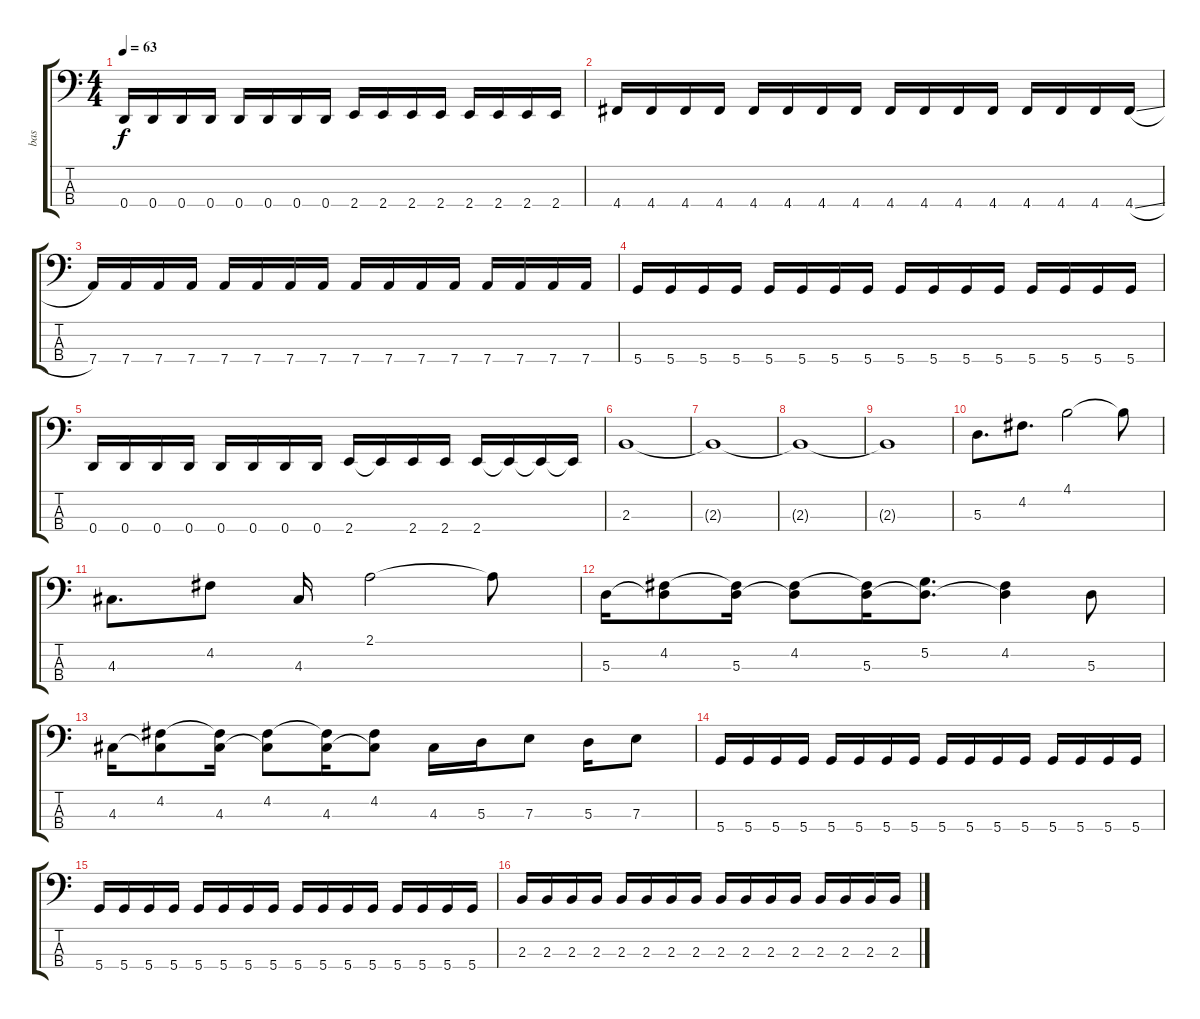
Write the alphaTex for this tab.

\track ("bas" "bas") {instrument electricbassfinger}
\staff {score tabs}
\tuning (G2 D2 A1 D1) {hide}
\ts (4 4)
\tempo 63
\clef f4
\ks c
0.4.16{dy f} 0.4.16 0.4.16 0.4.16 0.4.16 0.4.16 0.4.16 0.4.16 2.4.16 2.4.16 2.4.16 2.4.16 2.4.16 2.4.16 2.4.16 2.4.16 |
4.4.16 4.4.16 4.4.16 4.4.16 4.4.16 4.4.16 4.4.16 4.4.16 4.4.16 4.4.16 4.4.16 4.4.16 4.4.16 4.4.16 4.4.16 4.4{sl}.16 |
7.4.16 7.4.16 7.4.16 7.4.16 7.4.16 7.4.16 7.4.16 7.4.16 7.4.16 7.4.16 7.4.16 7.4.16 7.4.16 7.4.16 7.4.16 7.4.16 |
5.4.16 5.4.16 5.4.16 5.4.16 5.4.16 5.4.16 5.4.16 5.4.16 5.4.16 5.4.16 5.4.16 5.4.16 5.4.16 5.4.16 5.4.16 5.4.16 |
0.4.16 0.4.16 0.4.16 0.4.16 0.4.16 0.4.16 0.4.16 0.4.16 2.4.16 2.4{t}.16 2.4.16 2.4.16 2.4.16 2.4{t}.16 2.4{t}.16 2.4{t}.16 |
2.3.1 |
2.3{t}.1 |
2.3{t}.1 |
2.3{t}.1 |
5.3.8{d} 4.2.8{d} 4.1.2 4.1{t}.8 |
4.3.8{d} 4.2.8 4.3.16 2.1.2 2.1{t}.8 |
5.3.16 (4.2 5.3{t}).8 (4.2{t} 5.3).16 (4.2 5.3{t}).8 (4.2{t} 5.3).16 (5.2 5.3{t}).8{d} (4.2 5.3{t}).4 5.3.8 |
4.3.16 (4.2 4.3{t}).8 (4.2{t} 4.3).16 (4.2 4.3{t}).8 (4.2{t} 4.3).16 (4.2 4.3{t}).8 4.3.16 5.3.16 7.3.8 5.3.16 7.3.8 |
5.4.16 5.4.16 5.4.16 5.4.16 5.4.16 5.4.16 5.4.16 5.4.16 5.4.16 5.4.16 5.4.16 5.4.16 5.4.16 5.4.16 5.4.16 5.4.16 |
5.4.16 5.4.16 5.4.16 5.4.16 5.4.16 5.4.16 5.4.16 5.4.16 5.4.16 5.4.16 5.4.16 5.4.16 5.4.16 5.4.16 5.4.16 5.4.16 |
2.3.16 2.3.16 2.3.16 2.3.16 2.3.16 2.3.16 2.3.16 2.3.16 2.3.16 2.3.16 2.3.16 2.3.16 2.3.16 2.3.16 2.3.16 2.3.16
